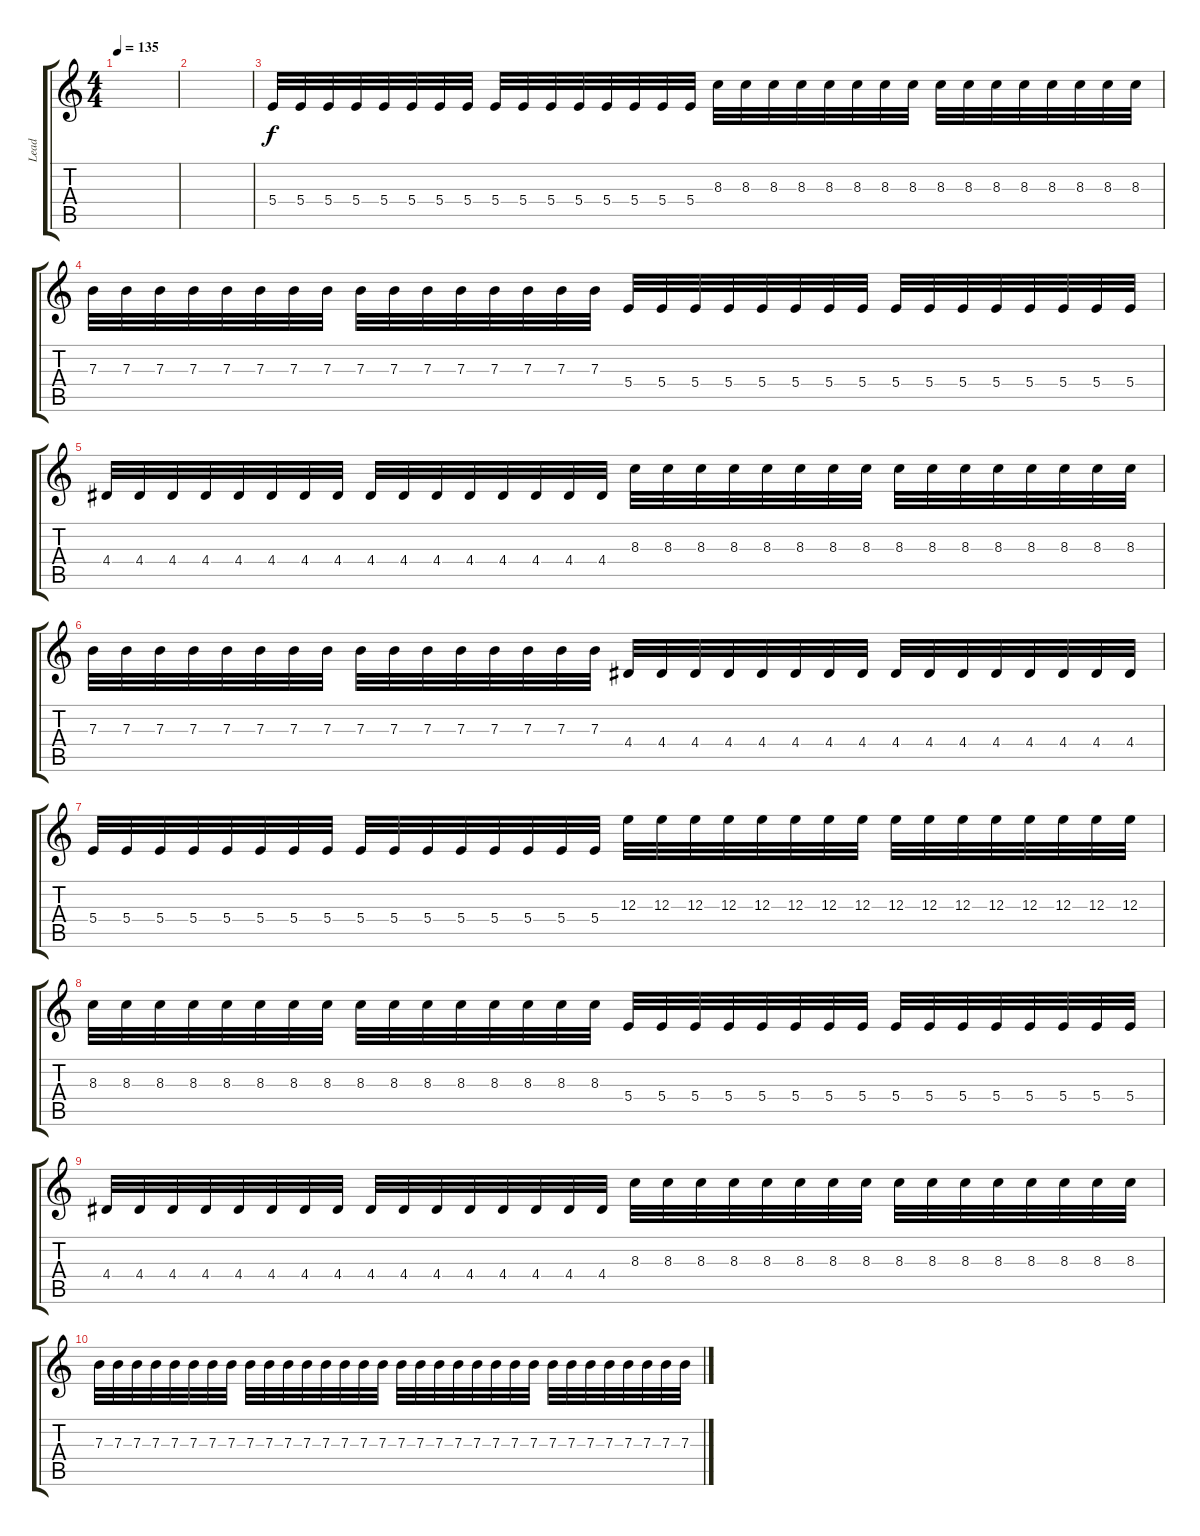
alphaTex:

\track ("Lead" "Lead") {instrument overdrivenguitar}
\staff {score tabs}
\tuning (Db4 Ab3 E3 B2 Gb2 B1) {hide}
\ts (4 4)
\tempo 135
\clef g2
\ks c
|
|
5.4.32 5.4.32 5.4.32 5.4.32 5.4.32 5.4.32 5.4.32 5.4.32 5.4.32 5.4.32 5.4.32 5.4.32 5.4.32 5.4.32 5.4.32 5.4.32 8.3.32 8.3.32 8.3.32 8.3.32 8.3.32 8.3.32 8.3.32 8.3.32 8.3.32 8.3.32 8.3.32 8.3.32 8.3.32 8.3.32 8.3.32 8.3.32 |
7.3.32 7.3.32 7.3.32 7.3.32 7.3.32 7.3.32 7.3.32 7.3.32 7.3.32 7.3.32 7.3.32 7.3.32 7.3.32 7.3.32 7.3.32 7.3.32 5.4.32 5.4.32 5.4.32 5.4.32 5.4.32 5.4.32 5.4.32 5.4.32 5.4.32 5.4.32 5.4.32 5.4.32 5.4.32 5.4.32 5.4.32 5.4.32 |
4.4.32 4.4.32 4.4.32 4.4.32 4.4.32 4.4.32 4.4.32 4.4.32 4.4.32 4.4.32 4.4.32 4.4.32 4.4.32 4.4.32 4.4.32 4.4.32 8.3.32 8.3.32 8.3.32 8.3.32 8.3.32 8.3.32 8.3.32 8.3.32 8.3.32 8.3.32 8.3.32 8.3.32 8.3.32 8.3.32 8.3.32 8.3.32 |
7.3.32 7.3.32 7.3.32 7.3.32 7.3.32 7.3.32 7.3.32 7.3.32 7.3.32 7.3.32 7.3.32 7.3.32 7.3.32 7.3.32 7.3.32 7.3.32 4.4.32 4.4.32 4.4.32 4.4.32 4.4.32 4.4.32 4.4.32 4.4.32 4.4.32 4.4.32 4.4.32 4.4.32 4.4.32 4.4.32 4.4.32 4.4.32 |
5.4.32 5.4.32 5.4.32 5.4.32 5.4.32 5.4.32 5.4.32 5.4.32 5.4.32 5.4.32 5.4.32 5.4.32 5.4.32 5.4.32 5.4.32 5.4.32 12.3.32 12.3.32 12.3.32 12.3.32 12.3.32 12.3.32 12.3.32 12.3.32 12.3.32 12.3.32 12.3.32 12.3.32 12.3.32 12.3.32 12.3.32 12.3.32 |
8.3.32 8.3.32 8.3.32 8.3.32 8.3.32 8.3.32 8.3.32 8.3.32 8.3.32 8.3.32 8.3.32 8.3.32 8.3.32 8.3.32 8.3.32 8.3.32 5.4.32 5.4.32 5.4.32 5.4.32 5.4.32 5.4.32 5.4.32 5.4.32 5.4.32 5.4.32 5.4.32 5.4.32 5.4.32 5.4.32 5.4.32 5.4.32 |
4.4.32 4.4.32 4.4.32 4.4.32 4.4.32 4.4.32 4.4.32 4.4.32 4.4.32 4.4.32 4.4.32 4.4.32 4.4.32 4.4.32 4.4.32 4.4.32 8.3.32 8.3.32 8.3.32 8.3.32 8.3.32 8.3.32 8.3.32 8.3.32 8.3.32 8.3.32 8.3.32 8.3.32 8.3.32 8.3.32 8.3.32 8.3.32 |
7.3.32 7.3.32 7.3.32 7.3.32 7.3.32 7.3.32 7.3.32 7.3.32 7.3.32 7.3.32 7.3.32 7.3.32 7.3.32 7.3.32 7.3.32 7.3.32 7.3.32 7.3.32 7.3.32 7.3.32 7.3.32 7.3.32 7.3.32 7.3.32 7.3.32 7.3.32 7.3.32 7.3.32 7.3.32 7.3.32 7.3.32 7.3.32
